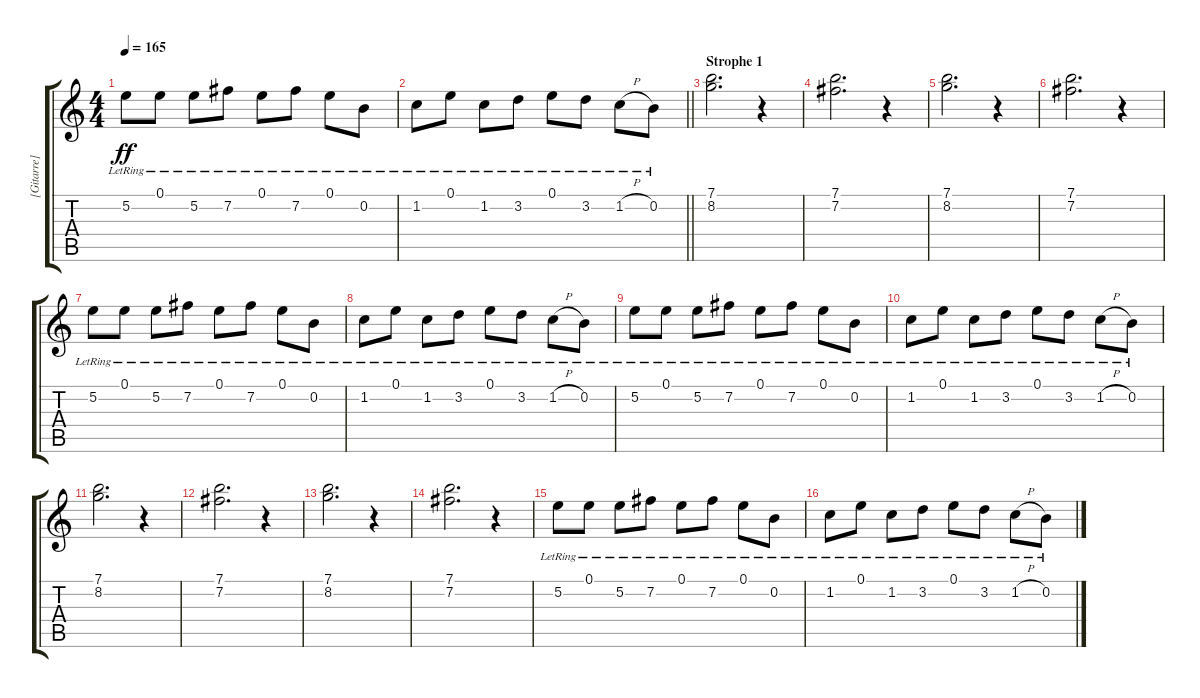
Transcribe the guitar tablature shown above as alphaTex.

\track ("[Gitarre]" "[Gitarre]") {instrument overdrivenguitar}
\staff {score tabs}
\tuning (E4 B3 G3 D3 A2 D2) {hide}
\ts (4 4)
\tempo 165
\clef g2
\ks c
5.2{lr}.8{dy ff} 0.1{lr}.8 5.2{lr}.8 7.2{lr}.8 0.1{lr}.8 7.2{lr}.8 0.1{lr}.8 0.2{lr}.8 |
\barLineRight lightlight
1.2{lr}.8 0.1{lr}.8 1.2{lr}.8 3.2{lr}.8 0.1{lr}.8 3.2{lr}.8 1.2{h lr}.8 0.2{lr}.8 |
\section ("" "Strophe 1")
(7.1 8.2).2{d} r.4 |
(7.1 7.2).2{d} r.4 |
(7.1 8.2).2{d} r.4 |
(7.1 7.2).2{d} r.4 |
5.2{lr}.8 0.1{lr}.8 5.2{lr}.8 7.2{lr}.8 0.1{lr}.8 7.2{lr}.8 0.1{lr}.8 0.2{lr}.8 |
1.2{lr}.8 0.1{lr}.8 1.2{lr}.8 3.2{lr}.8 0.1{lr}.8 3.2{lr}.8 1.2{h lr}.8 0.2{lr}.8 |
5.2{lr}.8 0.1{lr}.8 5.2{lr}.8 7.2{lr}.8 0.1{lr}.8 7.2{lr}.8 0.1{lr}.8 0.2{lr}.8 |
1.2{lr}.8 0.1{lr}.8 1.2{lr}.8 3.2{lr}.8 0.1{lr}.8 3.2{lr}.8 1.2{h lr}.8 0.2{lr}.8 |
(7.1 8.2).2{d} r.4 |
(7.1 7.2).2{d} r.4 |
(7.1 8.2).2{d} r.4 |
(7.1 7.2).2{d} r.4 |
5.2{lr}.8 0.1{lr}.8 5.2{lr}.8 7.2{lr}.8 0.1{lr}.8 7.2{lr}.8 0.1{lr}.8 0.2{lr}.8 |
1.2{lr}.8 0.1{lr}.8 1.2{lr}.8 3.2{lr}.8 0.1{lr}.8 3.2{lr}.8 1.2{h lr}.8 0.2{lr}.8
